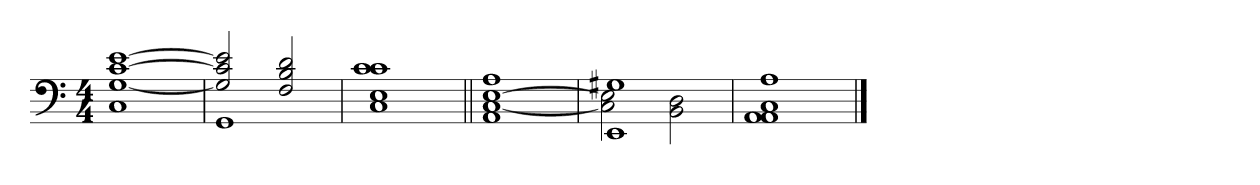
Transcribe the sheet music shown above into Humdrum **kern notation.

**kern
*part1
*staff1
*clefF4
*k[]
*M4/4
=1
1C [1G [1c [1e
=2
*^
2G] 2c] 2e]	1GG
2F 2B 2d	.
*v	*v
=3
1C 1E 1c 1c
=4||
1AA [1C [1E 1A
=5
*^
1EE 1G#X	2C] 2E]
.	2BB 2D
*v	*v
=6
1AA 1AA 1C 1A
==
*-
